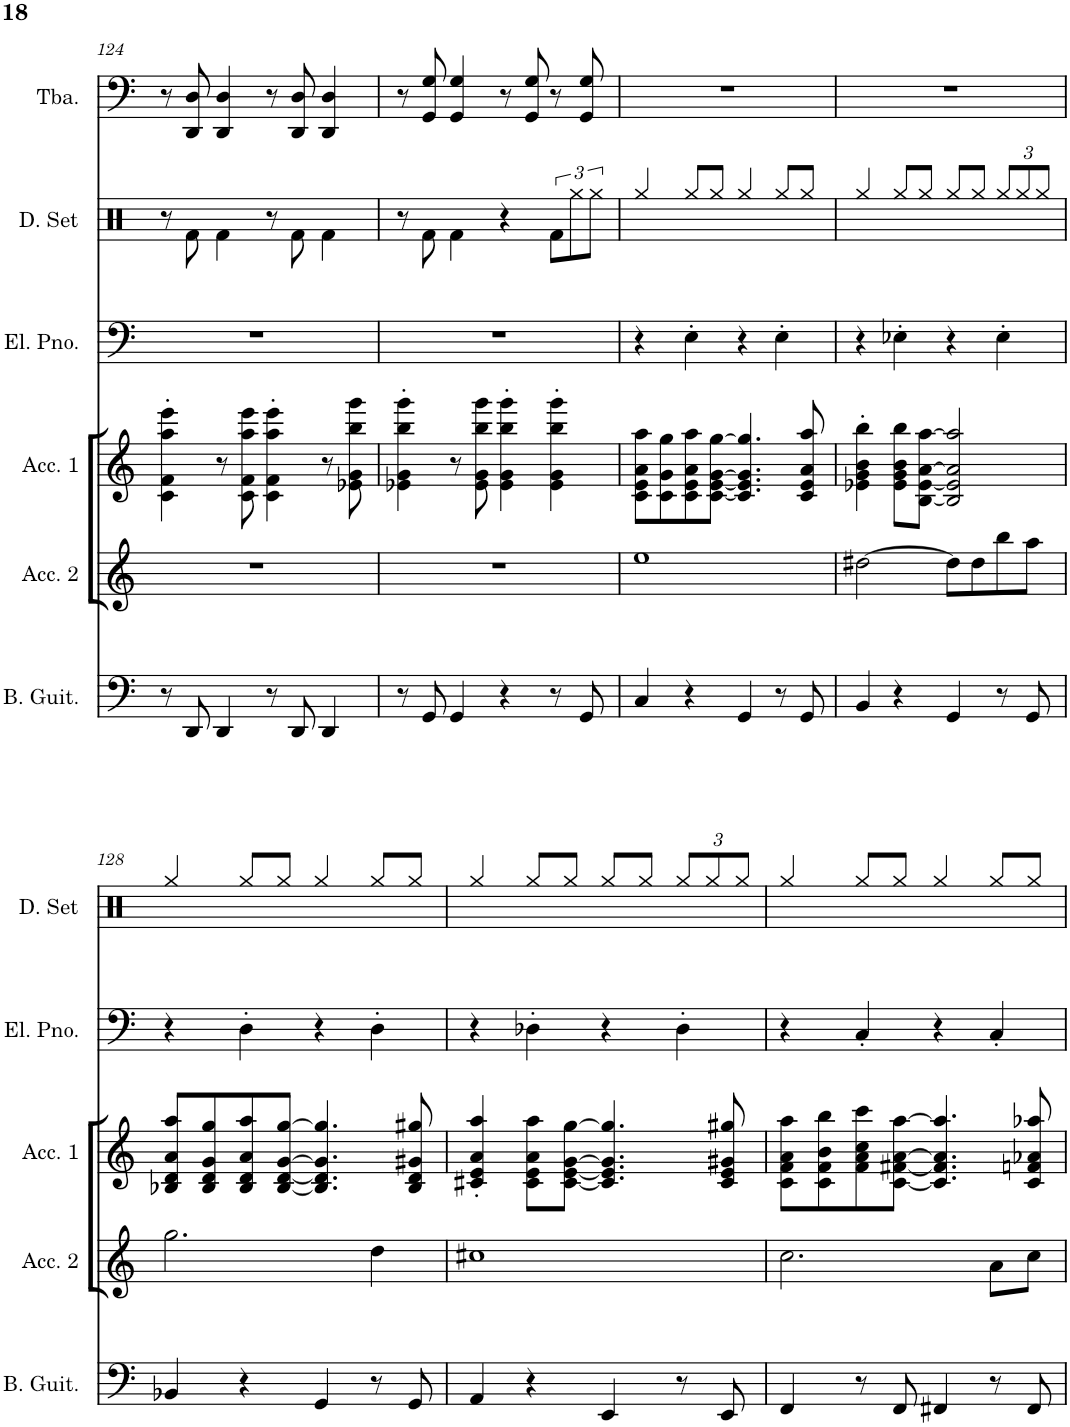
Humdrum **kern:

**kern	**kern	**kern	**kern	**kern	**kern
*part6	*part5	*part4	*part3	*part2	*part1
*staff6	*staff5	*staff4	*staff3	*staff2	*staff1
*I"Bass Guitar	*I"Accordion 2	*I"Accordion 1	*I"Electric Piano	*I"Tuba	*I"Piccolo
*I'B. Guit.	*I'Acc. 2	*I'Acc. 1	*I'El. Pno.	*I'Tba.	*I'Picc.
!!LO:PB:g=z
*clefF4	*clefG2	*clefG2	*clefF4	*clefF4	*clefG2
*	*	*	*	*	*Trd-7c-12
*k[]	*k[]	*k[]	*k[]	*k[]	*k[]
*M4/4	*M4/4	*M4/4	*M4/4	*M4/4	*M4/4
*met(c)	*met(c)	*met(c)	*met(c)	*met(c)	*met(c)
=124	=124	=124	=124	=124	=124
8r	1r	4c\' 4f\' 4aa\' 4eee\'	1r	8r	1r
8DD/	.	.	.	8DD/ 8D/	.
4DD/	.	8r	.	4DD/ 4D/	.
.	.	8c\ 8f\ 8aa\ 8eee\	.	.	.
8r	.	4c\' 4f\' 4aa\' 4eee\'	.	8r	.
8DD/	.	.	.	8DD/ 8D/	.
4DD/	.	8r	.	4DD/ 4D/	.
.	.	8e-X\ 8g\ 8bb\ 8ggg\	.	.	.
=125	=125	=125	=125	=125	=125
8r	1r	4e-X\' 4g\' 4bb\' 4ggg\'	1r	8r	1r
8GG/	.	.	.	8GG/ 8G/	.
4GG/	.	8r	.	4GG/ 4G/	.
.	.	8e-\ 8g\ 8bb\ 8ggg\	.	.	.
4r	.	4e-\' 4g\' 4bb\' 4ggg\'	.	8r	.
.	.	.	.	8GG/ 8G/	.
8r	.	4e-\' 4g\' 4bb\' 4ggg\'	.	8r	.
8GG/	.	.	.	8GG/ 8G/	.
=126	=126	=126	=126	=126	=126
4C/	1ee	8c\ 8e\ 8a\ 8aa\L	4r	1r	1r
.	.	8c\ 8g\ 8gg\	.	.	.
4r	.	8c\ 8e\ 8a\ 8aa\	4E'\	.	.
.	.	[8c\ [8e\ [8g\ [8gg\J	.	.	.
4GG/	.	4.c/] 4.e/] 4.g/] 4.gg/]	4r	.	.
8r	.	.	4E'\	.	.
8GG/	.	8c/ 8e/ 8a/ 8aa/	.	.	.
=127	=127	=127	=127	=127	=127
4BB/	[2dd#X\	4e-X\' 4g\' 4b\' 4bb\'	4r	1r	1r
4r	.	8e-\ 8g\ 8b\ 8bb\L	4E-X'\	.	.
.	.	[8B\ [8e-\ [8a\ [8aa\J	.	.	.
4GG/	8dd#\L]	2B/] 2e-/] 2a/] 2aa/]	4r	.	.
.	8dd#\	.	.	.	.
8r	8bb\	.	4E-'\	.	.
8GG/	8aa\J	.	.	.	.
!!LO:LB:g=z
=128	=128	=128	=128	=128	=128
4BB-X/	2.gg\	8B-X/ 8d/ 8a/ 8aa/L	4r	1r	1r
.	.	8B-/ 8d/ 8g/ 8gg/	.	.	.
4r	.	8B-/ 8d/ 8a/ 8aa/	4D'\	.	.
.	.	[8B-/ [8d/ [8g/ [8gg/J	.	.	.
4GG/	.	4.B-/] 4.d/] 4.g/] 4.gg/]	4r	.	.
8r	4dd\	.	4D'\	.	.
8GG/	.	8B-/ 8d/ 8g#X/ 8gg#X/	.	.	.
=129	=129	=129	=129	=129	=129
4AA/	1cc#X	4c#X/' 4e/' 4a/' 4aa/'	4r	1r	1r
4r	.	8c#\ 8e\ 8a\ 8aa\L	4D-X'\	.	.
.	.	[8c#\ [8e\ [8g\ [8gg\J	.	.	.
4EE/	.	4.c#/] 4.e/] 4.g/] 4.gg/]	4r	.	.
8r	.	.	4D-'\	.	.
8EE/	.	8c#/ 8e/ 8g#X/ 8gg#X/	.	.	.
=130	=130	=130	=130	=130	=130
4FF/	2.cc\	8c\ 8f\ 8a\ 8aa\L	4r	1r	1r
.	.	8c\ 8f\ 8b\ 8bb\	.	.	.
8r	.	8f\ 8a\ 8cc\ 8ccc\	4C'/	.	.
8FF/	.	[8c\ [8f#X\ [8a\ [8aa\J	.	.	.
4FF#X/	.	4.c/] 4.f#/] 4.a/] 4.aa/]	4r	.	.
8r	8a\L	.	4C'/	.	.
8FF#/	8cc\J	8c/ 8fn/ 8a-X/ 8aa-X/	.	.	.
=	=	=	=	=	=
*-	*-	*-	*-	*-	*-
